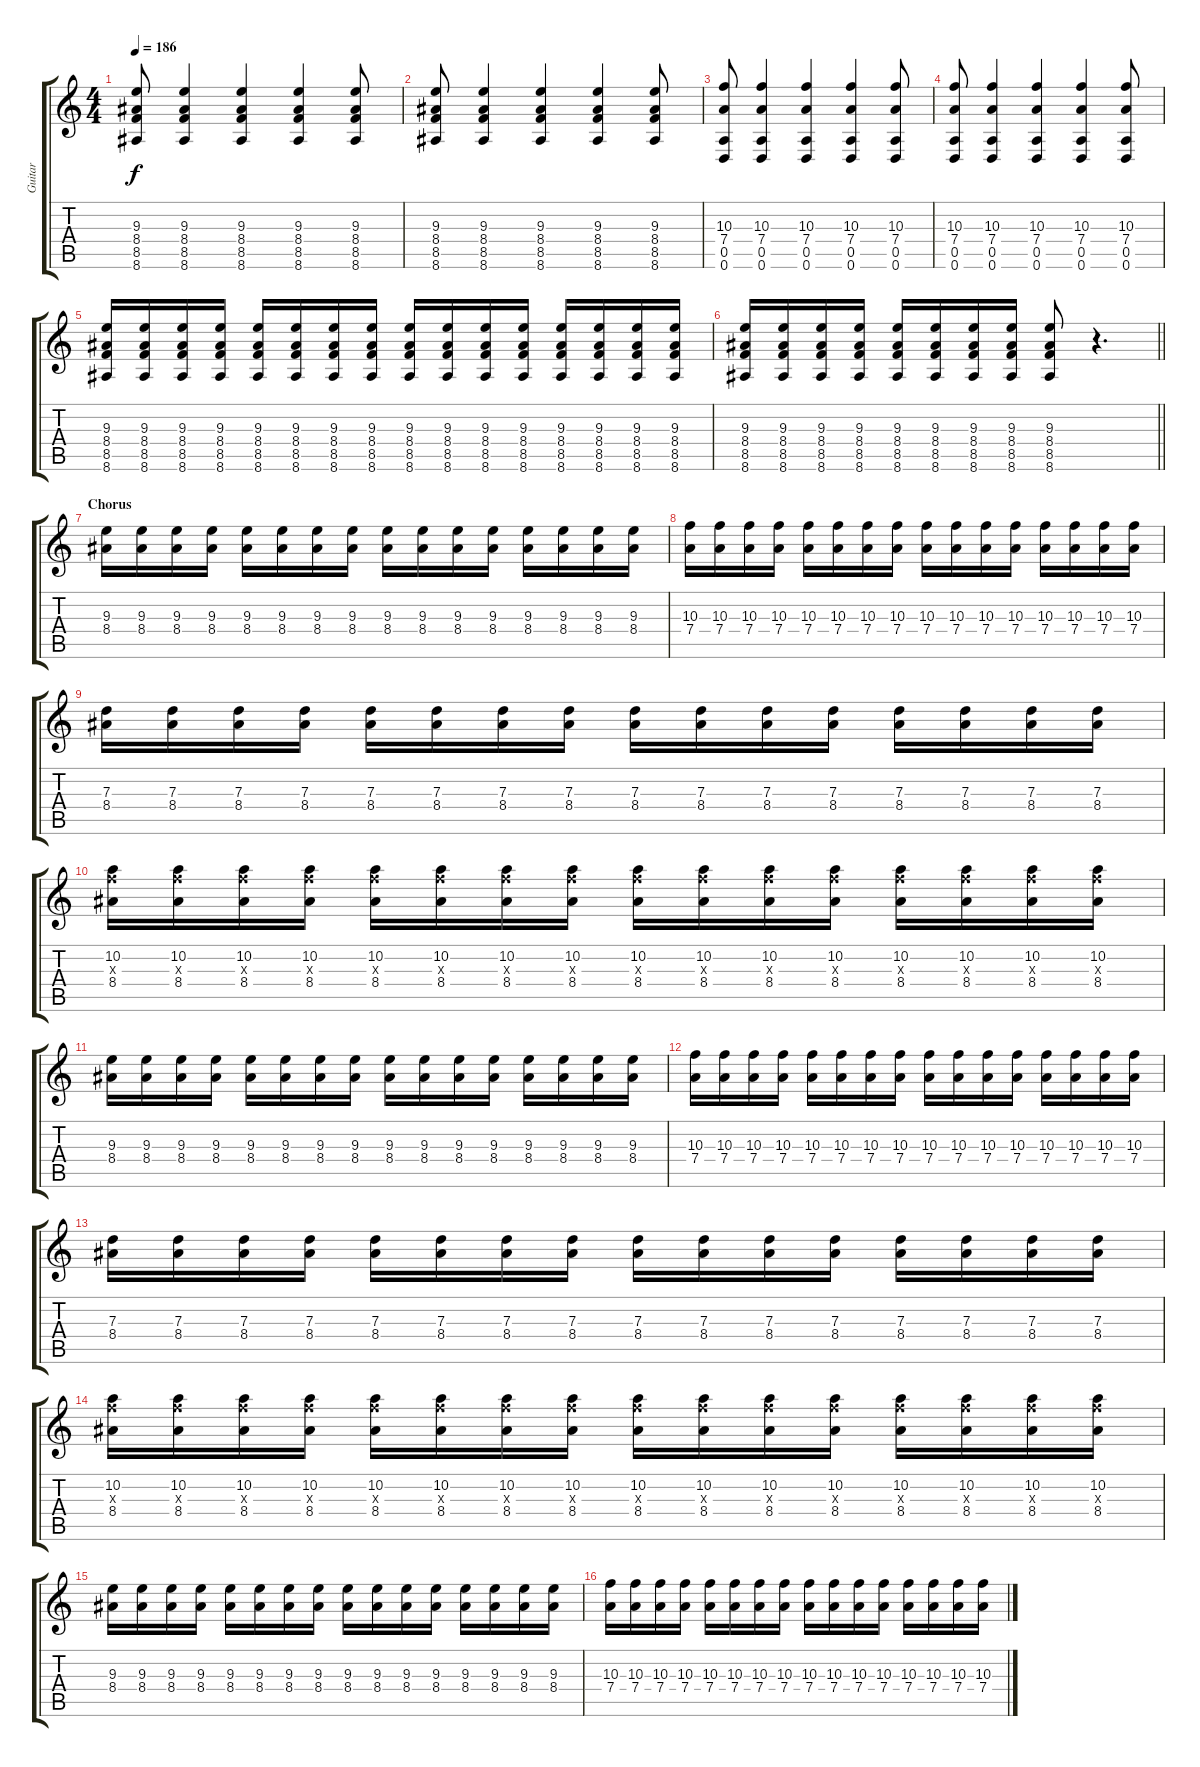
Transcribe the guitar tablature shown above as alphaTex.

\track ("Guitar" "Guitar") {instrument distortionguitar}
\staff {score tabs}
\tuning (E4 B3 G3 D3 A2 D2) {hide}
\ts (4 4)
\tempo 186
\clef g2
\ks c
(9.3 8.4 8.5 8.6).8{dy f} (9.3 8.4 8.5 8.6).4 (9.3 8.4 8.5 8.6).4 (9.3 8.4 8.5 8.6).4 (9.3 8.4 8.5 8.6).8 |
(9.3 8.4 8.5 8.6).8 (9.3 8.4 8.5 8.6).4 (9.3 8.4 8.5 8.6).4 (9.3 8.4 8.5 8.6).4 (9.3 8.4 8.5 8.6).8 |
(10.3 7.4 0.5 0.6).8 (10.3 7.4 0.5 0.6).4 (10.3 7.4 0.5 0.6).4 (10.3 7.4 0.5 0.6).4 (10.3 7.4 0.5 0.6).8 |
(10.3 7.4 0.5 0.6).8 (10.3 7.4 0.5 0.6).4 (10.3 7.4 0.5 0.6).4 (10.3 7.4 0.5 0.6).4 (10.3 7.4 0.5 0.6).8 |
(9.3 8.4 8.5 8.6).16 (9.3 8.4 8.5 8.6).16 (9.3 8.4 8.5 8.6).16 (9.3 8.4 8.5 8.6).16 (9.3 8.4 8.5 8.6).16 (9.3 8.4 8.5 8.6).16 (9.3 8.4 8.5 8.6).16 (9.3 8.4 8.5 8.6).16 (9.3 8.4 8.5 8.6).16 (9.3 8.4 8.5 8.6).16 (9.3 8.4 8.5 8.6).16 (9.3 8.4 8.5 8.6).16 (9.3 8.4 8.5 8.6).16 (9.3 8.4 8.5 8.6).16 (9.3 8.4 8.5 8.6).16 (9.3 8.4 8.5 8.6).16 |
\barLineRight lightlight
(9.3 8.4 8.5 8.6).16 (9.3 8.4 8.5 8.6).16 (9.3 8.4 8.5 8.6).16 (9.3 8.4 8.5 8.6).16 (9.3 8.4 8.5 8.6).16 (9.3 8.4 8.5 8.6).16 (9.3 8.4 8.5 8.6).16 (9.3 8.4 8.5 8.6).16 (9.3 8.4 8.5 8.6).8 r.4{d} |
\section ("" "Chorus")
(9.3 8.4).16 (9.3 8.4).16 (9.3 8.4).16 (9.3 8.4).16 (9.3 8.4).16 (9.3 8.4).16 (9.3 8.4).16 (9.3 8.4).16 (9.3 8.4).16 (9.3 8.4).16 (9.3 8.4).16 (9.3 8.4).16 (9.3 8.4).16 (9.3 8.4).16 (9.3 8.4).16 (9.3 8.4).16 |
(10.3 7.4).16 (10.3 7.4).16 (10.3 7.4).16 (10.3 7.4).16 (10.3 7.4).16 (10.3 7.4).16 (10.3 7.4).16 (10.3 7.4).16 (10.3 7.4).16 (10.3 7.4).16 (10.3 7.4).16 (10.3 7.4).16 (10.3 7.4).16 (10.3 7.4).16 (10.3 7.4).16 (10.3 7.4).16 |
(7.3 8.4).16 (7.3 8.4).16 (7.3 8.4).16 (7.3 8.4).16 (7.3 8.4).16 (7.3 8.4).16 (7.3 8.4).16 (7.3 8.4).16 (7.3 8.4).16 (7.3 8.4).16 (7.3 8.4).16 (7.3 8.4).16 (7.3 8.4).16 (7.3 8.4).16 (7.3 8.4).16 (7.3 8.4).16 |
(10.2 10.3{x} 8.4).16 (10.2 10.3{x} 8.4).16 (10.2 10.3{x} 8.4).16 (10.2 10.3{x} 8.4).16 (10.2 10.3{x} 8.4).16 (10.2 10.3{x} 8.4).16 (10.2 10.3{x} 8.4).16 (10.2 10.3{x} 8.4).16 (10.2 10.3{x} 8.4).16 (10.2 10.3{x} 8.4).16 (10.2 10.3{x} 8.4).16 (10.2 10.3{x} 8.4).16 (10.2 10.3{x} 8.4).16 (10.2 10.3{x} 8.4).16 (10.2 10.3{x} 8.4).16 (10.2 10.3{x} 8.4).16 |
(9.3 8.4).16 (9.3 8.4).16 (9.3 8.4).16 (9.3 8.4).16 (9.3 8.4).16 (9.3 8.4).16 (9.3 8.4).16 (9.3 8.4).16 (9.3 8.4).16 (9.3 8.4).16 (9.3 8.4).16 (9.3 8.4).16 (9.3 8.4).16 (9.3 8.4).16 (9.3 8.4).16 (9.3 8.4).16 |
(10.3 7.4).16 (10.3 7.4).16 (10.3 7.4).16 (10.3 7.4).16 (10.3 7.4).16 (10.3 7.4).16 (10.3 7.4).16 (10.3 7.4).16 (10.3 7.4).16 (10.3 7.4).16 (10.3 7.4).16 (10.3 7.4).16 (10.3 7.4).16 (10.3 7.4).16 (10.3 7.4).16 (10.3 7.4).16 |
(7.3 8.4).16 (7.3 8.4).16 (7.3 8.4).16 (7.3 8.4).16 (7.3 8.4).16 (7.3 8.4).16 (7.3 8.4).16 (7.3 8.4).16 (7.3 8.4).16 (7.3 8.4).16 (7.3 8.4).16 (7.3 8.4).16 (7.3 8.4).16 (7.3 8.4).16 (7.3 8.4).16 (7.3 8.4).16 |
(10.2 10.3{x} 8.4).16 (10.2 10.3{x} 8.4).16 (10.2 10.3{x} 8.4).16 (10.2 10.3{x} 8.4).16 (10.2 10.3{x} 8.4).16 (10.2 10.3{x} 8.4).16 (10.2 10.3{x} 8.4).16 (10.2 10.3{x} 8.4).16 (10.2 10.3{x} 8.4).16 (10.2 10.3{x} 8.4).16 (10.2 10.3{x} 8.4).16 (10.2 10.3{x} 8.4).16 (10.2 10.3{x} 8.4).16 (10.2 10.3{x} 8.4).16 (10.2 10.3{x} 8.4).16 (10.2 10.3{x} 8.4).16 |
(9.3 8.4).16 (9.3 8.4).16 (9.3 8.4).16 (9.3 8.4).16 (9.3 8.4).16 (9.3 8.4).16 (9.3 8.4).16 (9.3 8.4).16 (9.3 8.4).16 (9.3 8.4).16 (9.3 8.4).16 (9.3 8.4).16 (9.3 8.4).16 (9.3 8.4).16 (9.3 8.4).16 (9.3 8.4).16 |
(10.3 7.4).16 (10.3 7.4).16 (10.3 7.4).16 (10.3 7.4).16 (10.3 7.4).16 (10.3 7.4).16 (10.3 7.4).16 (10.3 7.4).16 (10.3 7.4).16 (10.3 7.4).16 (10.3 7.4).16 (10.3 7.4).16 (10.3 7.4).16 (10.3 7.4).16 (10.3 7.4).16 (10.3 7.4).16
